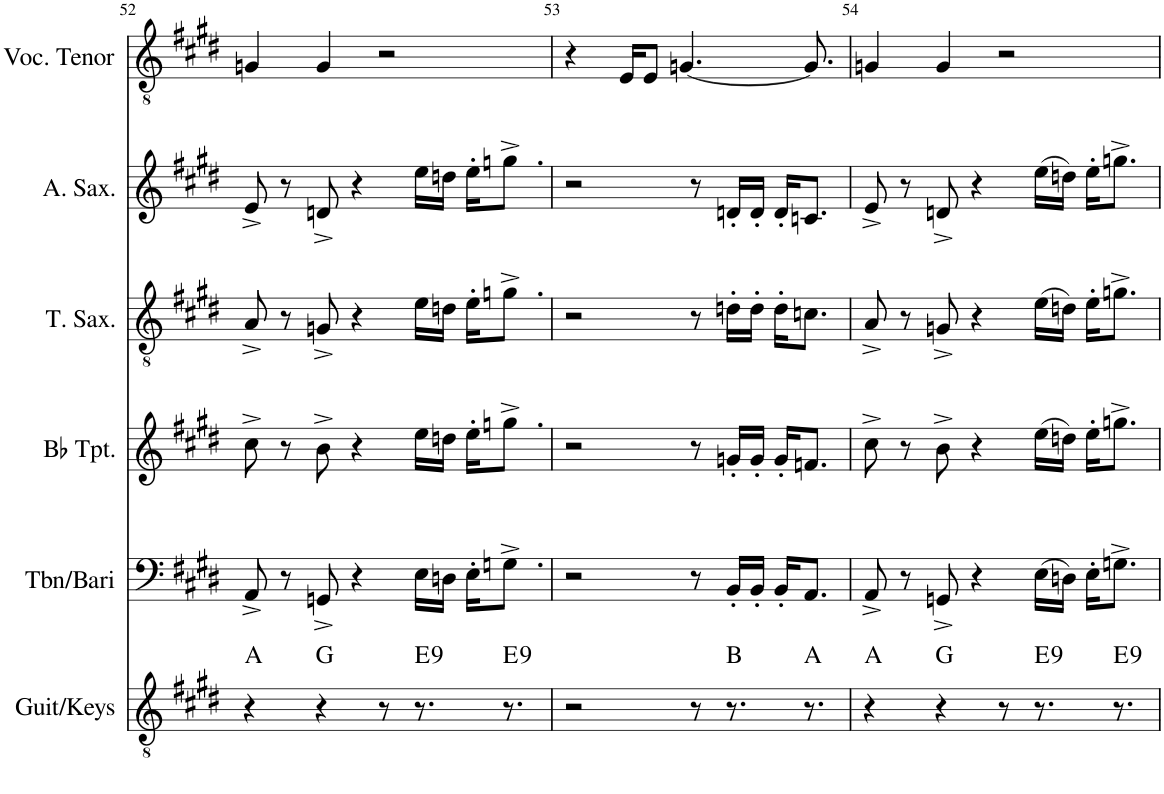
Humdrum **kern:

**kern	**harte	**kern	**kern	**kern	**kern	**kern
*part6	*part6	*part5	*part4	*part3	*part2	*part1
*staff6	*	*staff5	*staff4	*staff3	*staff2	*staff1
*I"Guit/Keys	*	*I"Tbn/Bari	*I"Bb Trumpet	*I"T. Sax.	*I"Alto Sax	*I"Voc. Tenor
*I'Guit/Keys	*	*I'Tbn/Bari	*I'Bb Tpt.	*I'T. Sax.	*I'A. Sax.	*I'Voc. Tenor
!!LO:PB:g=z
*clefGv2	*	*clefF4	*clefG2	*clefGv2	*clefG2	*clefGv2
*	*	*	*ITrd1c2	*ITrd8c14	*ITrd5c9	*
*k[f#c#g#d#]	*	*k[f#c#g#d#]	*k[f#c#g#d#]	*k[f#c#g#d#]	*k[f#c#g#d#]	*k[f#c#g#d#]
*M4/4	*	*M4/4	*M4/4	*M4/4	*M4/4	*M4/4
=52	=52	=52	=52	=52	=52	=52
4r	A:maj	8AA^/	8cc#^\	8A^/	8e^/	4Gn/
.	.	8r	8r	8r	8r	.
4r	G:maj	8GGn^/	8b^\	8Gn^/	8dn^/	4G/
.	.	4r	4r	4r	4r	.
8r	.	.	.	.	.	2r
!	!LO:H:kt=9	!	!	!	!	!
8.r	E:9	16E\LL	16ee\LL	16e\LL	16ee\LL	.
.	.	16Dn\JJ	16ddn\JJ	16dn\JJ	16ddn\JJ	.
.	.	16E'\KL	16ee'\KL	16e'\KL	16ee'\KL	.
!	!LO:H:kt=9	!	!	!	!	!
8.r	E:9	8.Gn^\J	8.ggn^\J	8.gn^\J	8.ggn^\J	.
=53	=53	=53	=53	=53	=53	=53
2r	.	2r	2r	2r	2r	4r
.	.	.	.	.	.	16E/KL
.	.	.	.	.	.	8E/J
.	.	.	.	.	.	[4.Gn/
8r	.	8r	8r	8r	8r	.
8.r	B:maj	16BB'/LL	16gn'/LL	16dn'\LL	16dn'/LL	.
.	.	16BB'/JJ	16g'/JJ	16d'\JJ	16d'/JJ	.
.	.	16BB'/KL	16g'/KL	16d'\KL	16d'/KL	.
8.r	A:maj	8.AA/J	8.fn/J	8.cn\J	8.cn/J	8.G/]
=54	=54	=54	=54	=54	=54	=54
4r	A:maj	8AA^/	8cc#^\	8A^/	8e^/	4Gn/
.	.	8r	8r	8r	8r	.
4r	G:maj	8GGn^/	8b^\	8Gn^/	8dn^/	4G/
.	.	4r	4r	4r	4r	.
8r	.	.	.	.	.	2r
!	!LO:H:kt=9	!	!	!	!	!
8.r	E:9	(16E\LL	(16ee\LL	(16e\LL	(16ee\LL	.
.	.	16Dn\JJ)	16ddn\JJ)	16dn\JJ)	16ddn\JJ)	.
.	.	16E'\KL	16ee'\KL	16e'\KL	16ee'\KL	.
!	!LO:H:kt=9	!	!	!	!	!
8.r	E:9	8.Gn^\J	8.ggn^\J	8.gn^\J	8.ggn^\J	.
=	=	=	=	=	=	=
*-	*-	*-	*-	*-	*-	*-
